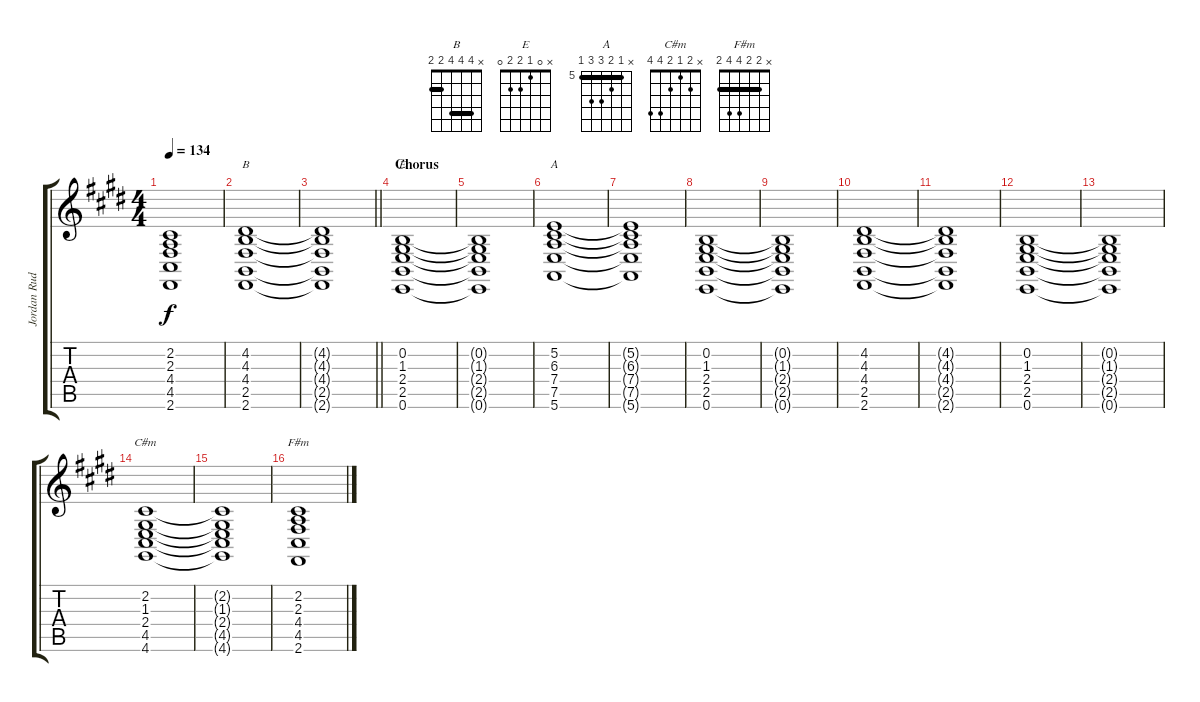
\track ("Jordan Rudess" "Jordan Rud") {instrument stringensemble1}
\staff {score tabs}
\tuning (E4 B3 G3 D3 A2 E2) {hide}
\chord ("B" x 4 4 4 2 2) {barre (2 4)}
\chord ("E" x 0 1 2 2 0)
\chord ("A" x 5 6 7 7 5) {firstfret 5 barre 5}
\chord ("C#m" x 2 1 2 4 4)
\chord ("F#m" x 2 2 4 4 2) {barre 2}
\ts (4 4)
\tempo 134
\clef g2
\ks e
(2.2{t} 2.3{t} 4.4{t} 4.5{t} 2.6{t}).1{dy f} |
(4.2 4.3 4.4 2.5 2.6).1{ch "B"} |
\barLineRight lightlight
(4.2{t} 4.3{t} 4.4{t} 2.5{t} 2.6{t}).1{volume 0} |
\section ("" "Chorus")
(0.2 1.3 2.4 2.5 0.6).1{ch "E" volume 11} |
(0.2{t} 1.3{t} 2.4{t} 2.5{t} 0.6{t}).1 |
(5.2 6.3 7.4 7.5 5.6).1{ch "A"} |
(5.2{t} 6.3{t} 7.4{t} 7.5{t} 5.6{t}).1 |
(0.2 1.3 2.4 2.5 0.6).1 |
(0.2{t} 1.3{t} 2.4{t} 2.5{t} 0.6{t}).1 |
(4.2 4.3 4.4 2.5 2.6).1 |
(4.2{t} 4.3{t} 4.4{t} 2.5{t} 2.6{t}).1 |
(0.2 1.3 2.4 2.5 0.6).1 |
(0.2{t} 1.3{t} 2.4{t} 2.5{t} 0.6{t}).1 |
(2.2 1.3 2.4 4.5 4.6).1{ch "C#m"} |
(2.2{t} 1.3{t} 2.4{t} 4.5{t} 4.6{t}).1 |
(2.2 2.3 4.4 4.5 2.6).1{ch "F#m"}
